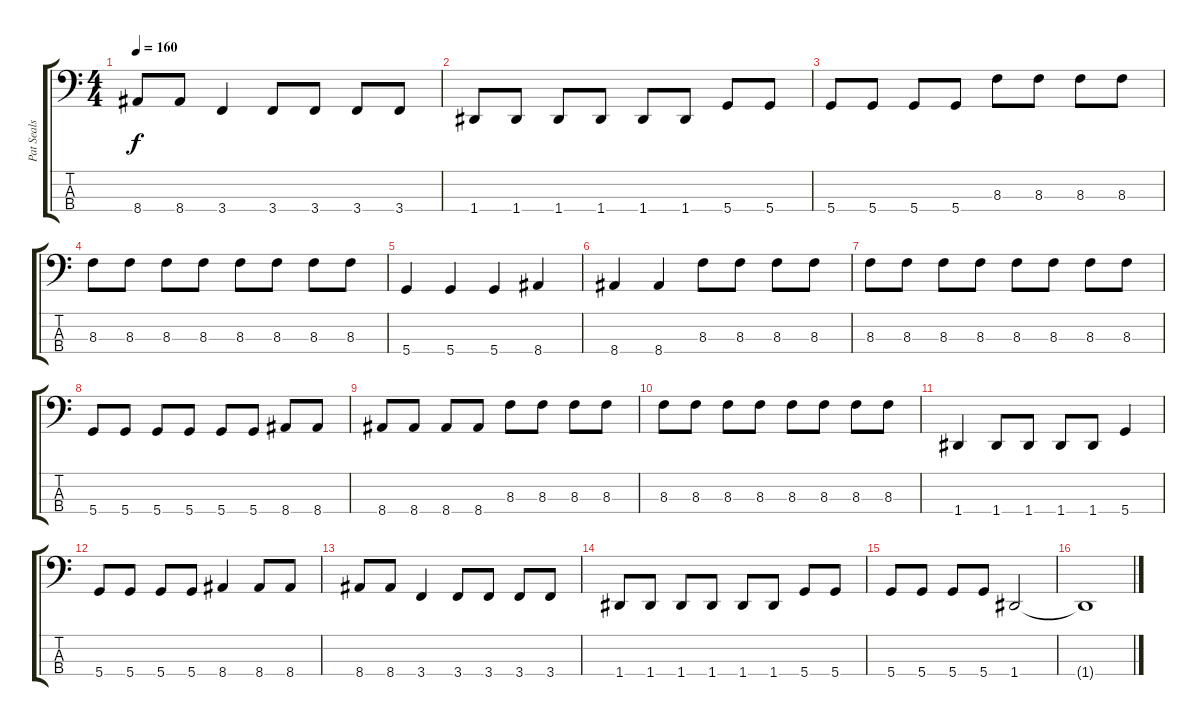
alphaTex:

\track ("Pat Seals - Bass" "Pat Seals ") {instrument electricbassfinger}
\staff {score tabs}
\tuning (G2 D2 A1 D1) {hide}
\ts (4 4)
\tempo 160
\clef f4
\ks c
8.4.8{dy f} 8.4.8 3.4.4 3.4.8 3.4.8 3.4.8 3.4.8 |
1.4.8 1.4.8 1.4.8 1.4.8 1.4.8 1.4.8 5.4.8 5.4.8 |
5.4.8 5.4.8 5.4.8 5.4.8 8.3.8 8.3.8 8.3.8 8.3.8 |
8.3.8 8.3.8 8.3.8 8.3.8 8.3.8 8.3.8 8.3.8 8.3.8 |
5.4.4 5.4.4 5.4.4 8.4.4 |
8.4.4 8.4.4 8.3.8 8.3.8 8.3.8 8.3.8 |
8.3.8 8.3.8 8.3.8 8.3.8 8.3.8 8.3.8 8.3.8 8.3.8 |
5.4.8 5.4.8 5.4.8 5.4.8 5.4.8 5.4.8 8.4.8 8.4.8 |
8.4.8 8.4.8 8.4.8 8.4.8 8.3.8 8.3.8 8.3.8 8.3.8 |
8.3.8 8.3.8 8.3.8 8.3.8 8.3.8 8.3.8 8.3.8 8.3.8 |
1.4.4 1.4.8 1.4.8 1.4.8 1.4.8 5.4.4 |
5.4.8 5.4.8 5.4.8 5.4.8 8.4.4 8.4.8 8.4.8 |
8.4.8 8.4.8 3.4.4 3.4.8 3.4.8 3.4.8 3.4.8 |
1.4.8 1.4.8 1.4.8 1.4.8 1.4.8 1.4.8 5.4.8 5.4.8 |
5.4.8 5.4.8 5.4.8 5.4.8 1.4.2 |
1.4{t}.1
